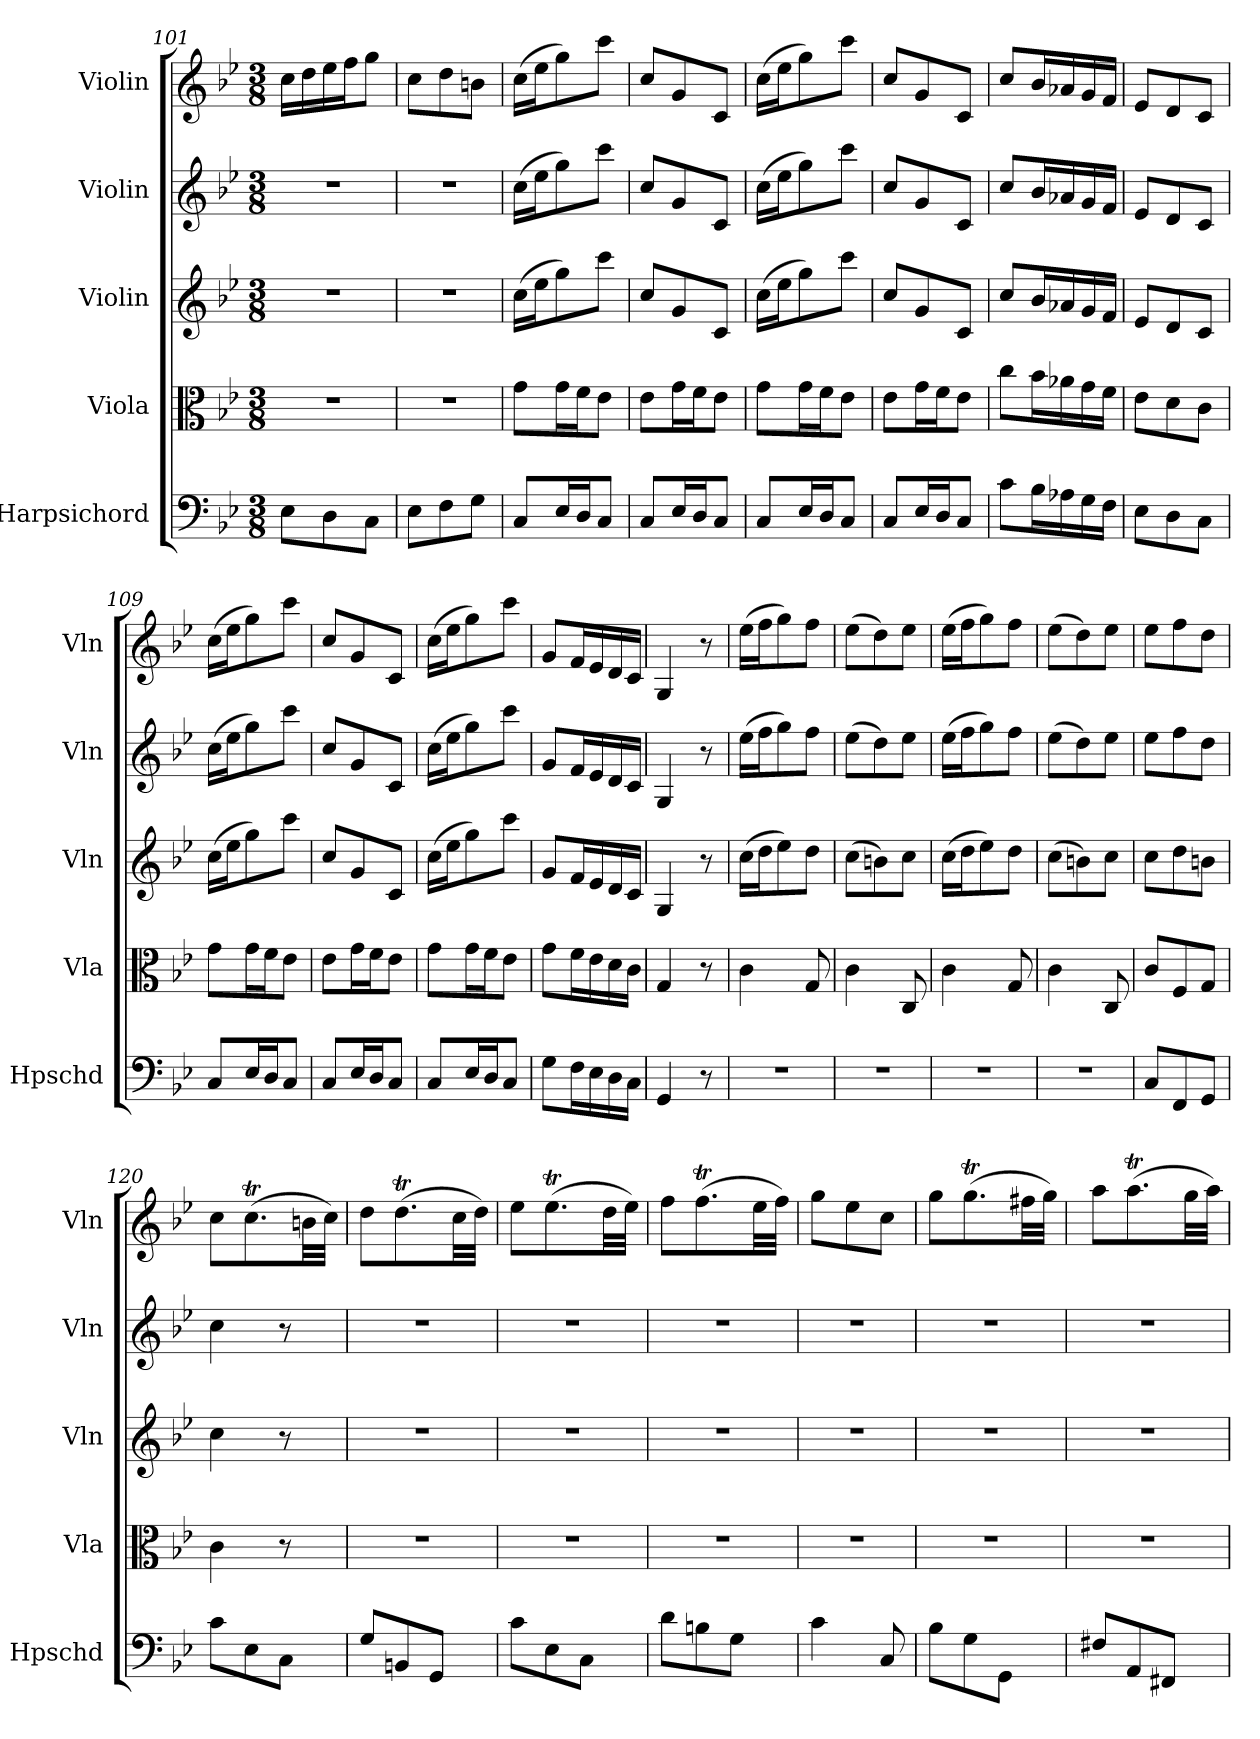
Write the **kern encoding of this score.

**kern	**kern	**kern	**kern	**kern
*part5	*part4	*part3	*part2	*part1
*staff5	*staff4	*staff3	*staff2	*staff1
*I"Harpsichord	*I"Viola	*I"Violin	*I"Violin	*I"Violin
*I'Hpschd	*I'Vla	*I'Vln	*I'Vln	*I'Vln
*clefF4	*clefC3	*clefG2	*clefG2	*clefG2
*k[b-e-]	*k[b-e-]	*k[b-e-]	*k[b-e-]	*k[b-e-]
*B-:	*B-:	*B-:	*B-:	*B-:
*M3/8	*M3/8	*M3/8	*M3/8	*M3/8
=101	=101	=101	=101	=101
8E-\L	4.r	4.r	4.r	16cc\LL
.	.	.	.	16dd\
8D\	.	.	.	16ee-\
.	.	.	.	16ff\J
8C\J	.	.	.	8gg\J
=102	=102	=102	=102	=102
8E-\L	4.r	4.r	4.r	8cc\L
8F\	.	.	.	8dd\
8G\J	.	.	.	8bn\J
=103	=103	=103	=103	=103
8C/L	8g\L	(16cc\LL	(16cc\LL	(16cc\LL
.	.	16ee-\J	16ee-\J	16ee-\J
16E-/L	16g\L	8gg\)	8gg\)	8gg\)
16D/J	16f\J	.	.	.
8C/J	8e-\J	8ccc\J	8ccc\J	8ccc\J
=104	=104	=104	=104	=104
8C/L	8e-\L	8cc/L	8cc/L	8cc/L
16E-/L	16g\L	8g/	8g/	8g/
16D/J	16f\J	.	.	.
8C/J	8e-\J	8c/J	8c/J	8c/J
=105	=105	=105	=105	=105
8C/L	8g\L	(16cc\LL	(16cc\LL	(16cc\LL
.	.	16ee-\J	16ee-\J	16ee-\J
16E-/L	16g\L	8gg\)	8gg\)	8gg\)
16D/J	16f\J	.	.	.
8C/J	8e-\J	8ccc\J	8ccc\J	8ccc\J
=106	=106	=106	=106	=106
8C/L	8e-\L	8cc/L	8cc/L	8cc/L
16E-/L	16g\L	8g/	8g/	8g/
16D/J	16f\J	.	.	.
8C/J	8e-\J	8c/J	8c/J	8c/J
=107	=107	=107	=107	=107
8c\L	8cc\L	8cc/L	8cc/L	8cc/L
16B-\L	16b-\L	16b-/L	16b-/L	16b-/L
16A-X\	16a-X\	16a-X/	16a-X/	16a-X/
16G\	16g\	16g/	16g/	16g/
16F\JJ	16f\JJ	16f/JJ	16f/JJ	16f/JJ
=108	=108	=108	=108	=108
8E-\L	8e-\L	8e-/L	8e-/L	8e-/L
8D\	8d\	8d/	8d/	8d/
8C\J	8c\J	8c/J	8c/J	8c/J
=109	=109	=109	=109	=109
8C/L	8g\L	(16cc\LL	(16cc\LL	(16cc\LL
.	.	16ee-\J	16ee-\J	16ee-\J
16E-/L	16g\L	8gg\)	8gg\)	8gg\)
16D/J	16f\J	.	.	.
8C/J	8e-\J	8ccc\J	8ccc\J	8ccc\J
=110	=110	=110	=110	=110
8C/L	8e-\L	8cc/L	8cc/L	8cc/L
16E-/L	16g\L	8g/	8g/	8g/
16D/J	16f\J	.	.	.
8C/J	8e-\J	8c/J	8c/J	8c/J
=111	=111	=111	=111	=111
8C/L	8g\L	(16cc\LL	(16cc\LL	(16cc\LL
.	.	16ee-\J	16ee-\J	16ee-\J
16E-/L	16g\L	8gg\)	8gg\)	8gg\)
16D/J	16f\J	.	.	.
8C/J	8e-\J	8ccc\J	8ccc\J	8ccc\J
=113	=113	=113	=113	=113
8G\L	8g\L	8g/L	8g/L	8g/L
16F\L	16f\L	16f/L	16f/L	16f/L
16E-\	16e-\	16e-/	16e-/	16e-/
16D\	16d\	16d/	16d/	16d/
16C\JJ	16c\JJ	16c/JJ	16c/JJ	16c/JJ
=114	=114	=114	=114	=114
4GG/	4G/	4G/	4G/	4G/
8r	8r	8r	8r	8r
=115	=115	=115	=115	=115
4.r	4c\	(16cc\LL	(16ee-\LL	(16ee-\LL
.	.	16dd\J	16ff\J	16ff\J
.	.	8ee-\)	8gg\)	8gg\)
.	8G/	8dd\J	8ff\J	8ff\J
=116	=116	=116	=116	=116
4.r	4c\	(8cc\L	(8ee-\L	(8ee-\L
.	.	8bn\)	8dd\)	8dd\)
.	8C/	8cc\J	8ee-\J	8ee-\J
=117	=117	=117	=117	=117
4.r	4c\	(16cc\LL	(16ee-\LL	(16ee-\LL
.	.	16dd\J	16ff\J	16ff\J
.	.	8ee-\)	8gg\)	8gg\)
.	8G/	8dd\J	8ff\J	8ff\J
=118	=118	=118	=118	=118
4.r	4c\	(8cc\L	(8ee-\L	(8ee-\L
.	.	8bn\)	8dd\)	8dd\)
.	8C/	8cc\J	8ee-\J	8ee-\J
=119	=119	=119	=119	=119
8C/L	8c/L	8cc\L	8ee-\L	8ee-\L
8FF/	8F/	8dd\	8ff\	8ff\
8GG/J	8G/J	8bn\J	8dd\J	8dd\J
=120	=120	=120	=120	=120
8c\L	4c\	4cc\	4cc\	8cc\L
8E-\	.	.	.	(8.ccT\
8C\J	8r	8r	8r	.
.	.	.	.	32bn\LL
.	.	.	.	32cc\JJJ)
=121	=121	=121	=121	=121
8G/L	4.r	4.r	4.r	8dd\L
8BBn/	.	.	.	(8.ddt\
8GG/J	.	.	.	.
.	.	.	.	32cc\LL
.	.	.	.	32dd\JJJ)
=122	=122	=122	=122	=122
8c\L	4.r	4.r	4.r	8ee-\L
8E-\	.	.	.	(8.ee-T\
8C\J	.	.	.	.
.	.	.	.	32dd\LL
.	.	.	.	32ee-\JJJ)
=123	=123	=123	=123	=123
8d\L	4.r	4.r	4.r	8ff\L
8Bn\	.	.	.	(8.ffT\
8G\J	.	.	.	.
.	.	.	.	32ee-\LL
.	.	.	.	32ff\JJJ)
=124	=124	=124	=124	=124
4c\	4.r	4.r	4.r	8gg\L
.	.	.	.	8ee-\
8C/	.	.	.	8cc\J
=125	=125	=125	=125	=125
8B-\L	4.r	4.r	4.r	8gg\L
8G\	.	.	.	(8.ggT\
8GG\J	.	.	.	.
.	.	.	.	32ff#X\LL
.	.	.	.	32gg\JJJ)
=126	=126	=126	=126	=126
8F#X/L	4.r	4.r	4.r	8aa\L
8AA/	.	.	.	(8.aat\
8FF#X/J	.	.	.	.
.	.	.	.	32gg\LL
.	.	.	.	32aa\JJJ)
=	=	=	=	=
*-	*-	*-	*-	*-
